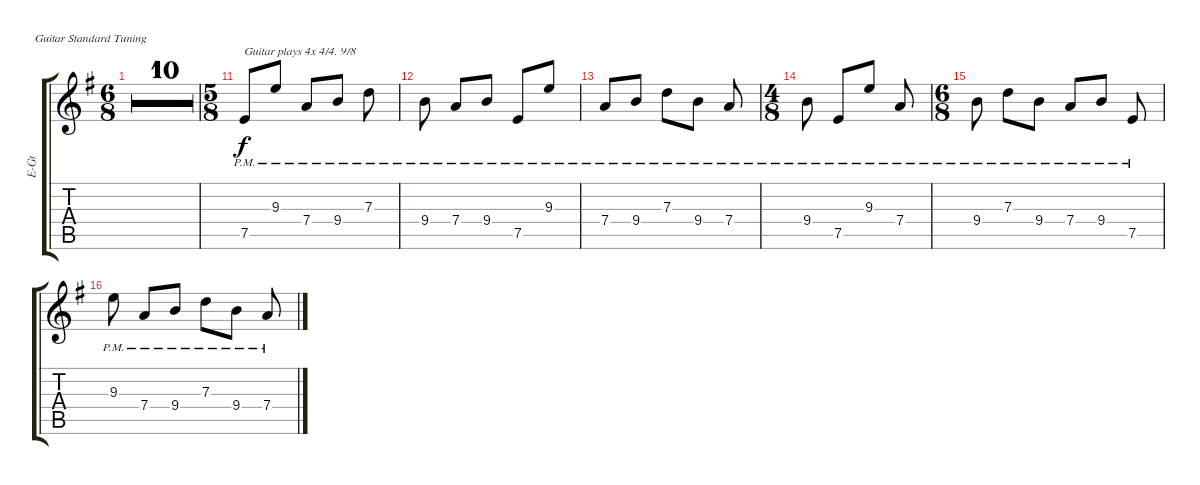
\defaultSystemsLayout 4
\bracketExtendMode groupsimilarinstruments
\otherSystemsTrackNameOrientation horizontal
\track ("Rhythm Guitar II" "E-Gt") {multiBarRest instrument distortionguitar}
\staff {score tabs}
\tuning (E4 B3 G3 D3 A2 E2)
\ts (6 8)
\tempo 192
\clef g2
\ks g
r.2{d dy f beam Down} |
\ts (4 8)
\beaming (8 2 2)
r.2{beam Down} |
\ts (5 8)
\beaming (8 3 2)
r.2{beam Down} r.8{beam Down} |
r.2{beam Down} r.8{beam Down} |
r.2{beam Down} r.8{beam Down} |
\ts (4 8)
\beaming (8 2 2)
r.2{beam Down} |
\ts (6 8)
\beaming (8 3 3)
r.2{d beam Down} |
r.2{d beam Down} |
r.2{d beam Down} |
\ts (4 8)
\beaming (8 2 2)
r.2{beam Down} |
\ts (5 8)
\beaming (8 3 3)
7.5{pm acc forcenatural}.8{txt "Guitar plays 4x 4/4. 9/8" beam Up beam merge} 9.3{pm acc forcenatural}.8{beam Up beam split} 7.4{pm acc forcenatural}.8{beam Up beam merge} 9.4{pm acc forcenatural}.8{beam Up beam split} 7.3{pm acc forcenatural}.8{beam Down beam merge} |
9.4{pm acc forcenatural}.8{beam Down beam split} 7.4{pm acc forcenatural}.8{beam Up beam merge} 9.4{pm acc forcenatural}.8{beam Up beam split} 7.5{pm acc forcenatural}.8{beam Up beam merge} 9.3{pm acc forcenatural}.8{beam Up beam merge} |
7.4{pm acc forcenatural}.8{beam Up beam merge} 9.4{pm acc forcenatural}.8{beam Up beam split} 7.3{pm acc forcenatural}.8{beam Down beam merge} 9.4{pm acc forcenatural}.8{beam Down beam split} 7.4{pm acc forcenatural}.8{beam Up beam merge} |
\ts (4 8)
\beaming (8 2 2)
9.4{pm acc forcenatural}.8{beam Down beam split} 7.5{pm acc forcenatural}.8{beam Up beam merge} 9.3{pm acc forcenatural}.8{beam Up beam split} 7.4{pm acc forcenatural}.8{beam Up beam merge} |
\ts (6 8)
\beaming (8 3 3)
9.4{pm acc forcenatural}.8{beam Down beam split} 7.3{pm acc forcenatural}.8{beam Down beam merge} 9.4{pm acc forcenatural}.8{beam Down beam split} 7.4{pm acc forcenatural}.8{beam Up beam merge} 9.4{pm acc forcenatural}.8{beam Up beam split} 7.5{pm acc forcenatural}.8{beam Up beam merge} |
9.3{pm acc forcenatural}.8{beam Down beam split} 7.4{pm acc forcenatural}.8{beam Up beam merge} 9.4{pm acc forcenatural}.8{beam Up beam split} 7.3{pm acc forcenatural}.8{beam Down beam merge} 9.4{pm acc forcenatural}.8{beam Down beam split} 7.4{pm acc forcenatural}.8{beam Up beam merge}
